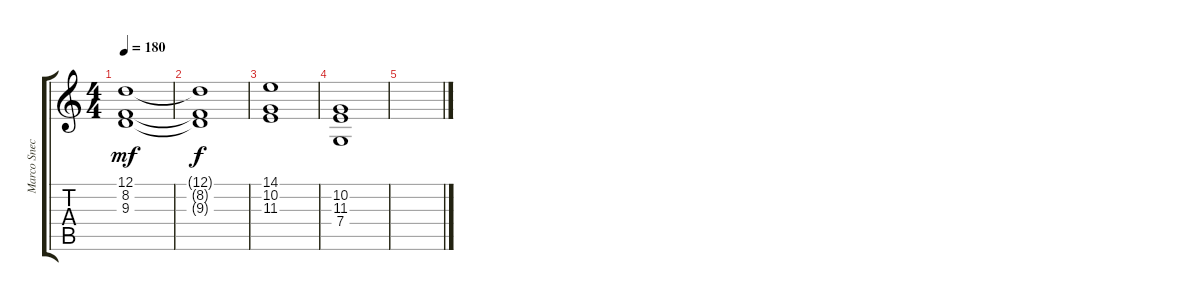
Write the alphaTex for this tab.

\track ("Marco Sneck - Keyboards" "Marco Snec") {instrument lead1square}
\staff {score tabs}
\tuning (D4 A3 F3 C3 G2 D2) {hide}
\ts (4 4)
\tempo 180
\clef g2
\ks c
(12.1 8.2 9.3).1{dy mf instrument stringensemble2} |
(12.1{t} 8.2{t} 9.3{t}).1{dy f} |
(14.1 10.2 11.3).1{instrument stringensemble2} |
(10.2 11.3 7.4).1{instrument stringensemble2} |
\section ("" "")
